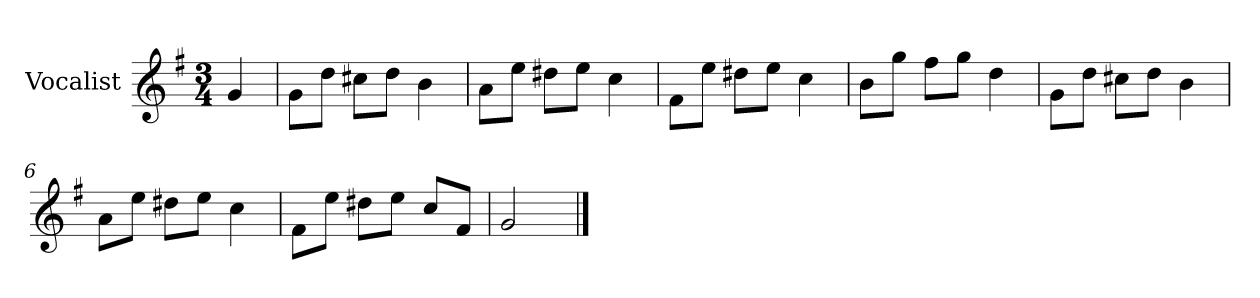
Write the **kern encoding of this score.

**kern
*part1
*staff1
*I"Vocalist
*k[f#]
*G:
*M3/4
=
4g
=1
8gL
8ddJ
8cc#XL
8ddJ
4b
=2
8aL
8eeJ
8dd#XL
8eeJ
4cc
=3
8f#L
8eeJ
8dd#XL
8eeJ
4cc
=4
8bL
8ggJ
8ff#L
8ggJ
4dd
=5
8gL
8ddJ
8cc#XL
8ddJ
4b
=6
8aL
8eeJ
8dd#XL
8eeJ
4cc
=7
8f#L
8eeJ
8dd#XL
8eeJ
8ccL
8f#J
=8
2g
==
*-
